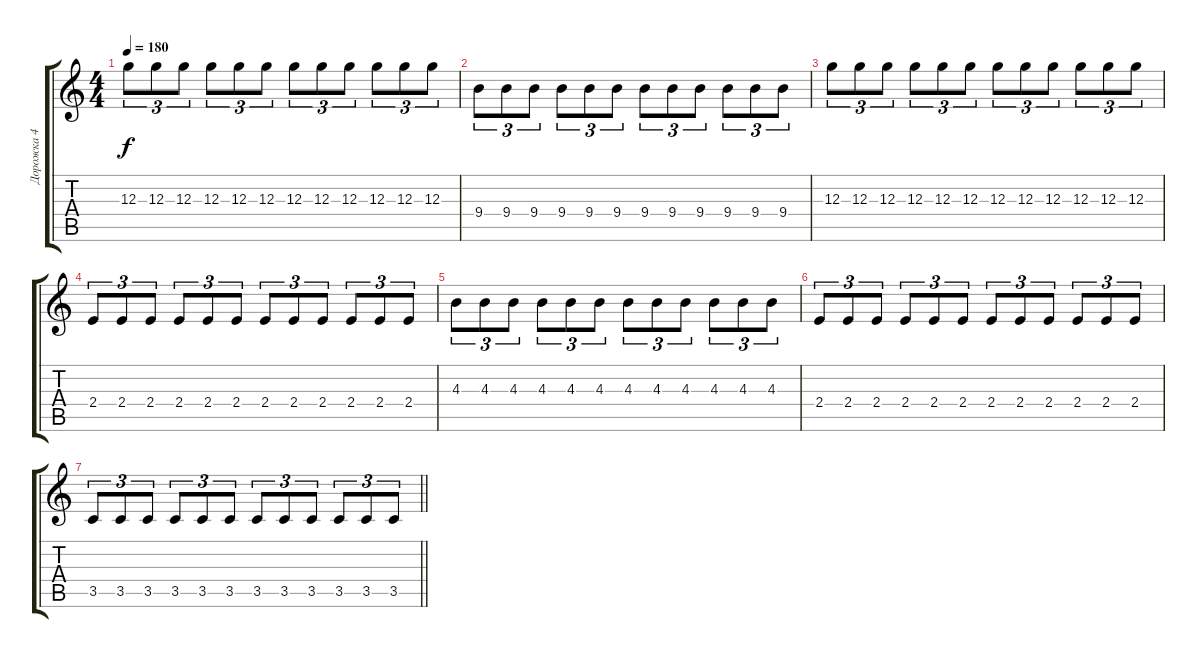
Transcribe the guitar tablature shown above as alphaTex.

\track ("Дорожка 4" "Дорожка 4") {instrument distortionguitar}
\staff {score tabs}
\tuning (E4 B3 G3 D3 A2 E2) {hide}
\ts (4 4)
\tempo 180
\clef g2
\ks c
12.3.8{tu (3 2) dy f} 12.3.8{tu (3 2)} 12.3.8{tu (3 2)} 12.3.8{tu (3 2)} 12.3.8{tu (3 2)} 12.3.8{tu (3 2)} 12.3.8{tu (3 2)} 12.3.8{tu (3 2)} 12.3.8{tu (3 2)} 12.3.8{tu (3 2)} 12.3.8{tu (3 2)} 12.3.8{tu (3 2)} |
9.4.8{tu (3 2)} 9.4.8{tu (3 2)} 9.4.8{tu (3 2)} 9.4.8{tu (3 2)} 9.4.8{tu (3 2)} 9.4.8{tu (3 2)} 9.4.8{tu (3 2)} 9.4.8{tu (3 2)} 9.4.8{tu (3 2)} 9.4.8{tu (3 2)} 9.4.8{tu (3 2)} 9.4.8{tu (3 2)} |
12.3.8{tu (3 2)} 12.3.8{tu (3 2)} 12.3.8{tu (3 2)} 12.3.8{tu (3 2)} 12.3.8{tu (3 2)} 12.3.8{tu (3 2)} 12.3.8{tu (3 2)} 12.3.8{tu (3 2)} 12.3.8{tu (3 2)} 12.3.8{tu (3 2)} 12.3.8{tu (3 2)} 12.3.8{tu (3 2)} |
2.4.8{tu (3 2)} 2.4.8{tu (3 2)} 2.4.8{tu (3 2)} 2.4.8{tu (3 2)} 2.4.8{tu (3 2)} 2.4.8{tu (3 2)} 2.4.8{tu (3 2)} 2.4.8{tu (3 2)} 2.4.8{tu (3 2)} 2.4.8{tu (3 2)} 2.4.8{tu (3 2)} 2.4.8{tu (3 2)} |
4.3.8{tu (3 2)} 4.3.8{tu (3 2)} 4.3.8{tu (3 2)} 4.3.8{tu (3 2)} 4.3.8{tu (3 2)} 4.3.8{tu (3 2)} 4.3.8{tu (3 2)} 4.3.8{tu (3 2)} 4.3.8{tu (3 2)} 4.3.8{tu (3 2)} 4.3.8{tu (3 2)} 4.3.8{tu (3 2)} |
2.4.8{tu (3 2)} 2.4.8{tu (3 2)} 2.4.8{tu (3 2)} 2.4.8{tu (3 2)} 2.4.8{tu (3 2)} 2.4.8{tu (3 2)} 2.4.8{tu (3 2)} 2.4.8{tu (3 2)} 2.4.8{tu (3 2)} 2.4.8{tu (3 2)} 2.4.8{tu (3 2)} 2.4.8{tu (3 2)} |
\barLineRight lightlight
3.5.8{tu (3 2)} 3.5.8{tu (3 2)} 3.5.8{tu (3 2)} 3.5.8{tu (3 2)} 3.5.8{tu (3 2)} 3.5.8{tu (3 2)} 3.5.8{tu (3 2)} 3.5.8{tu (3 2)} 3.5.8{tu (3 2)} 3.5.8{tu (3 2)} 3.5.8{tu (3 2)} 3.5.8{tu (3 2)}
